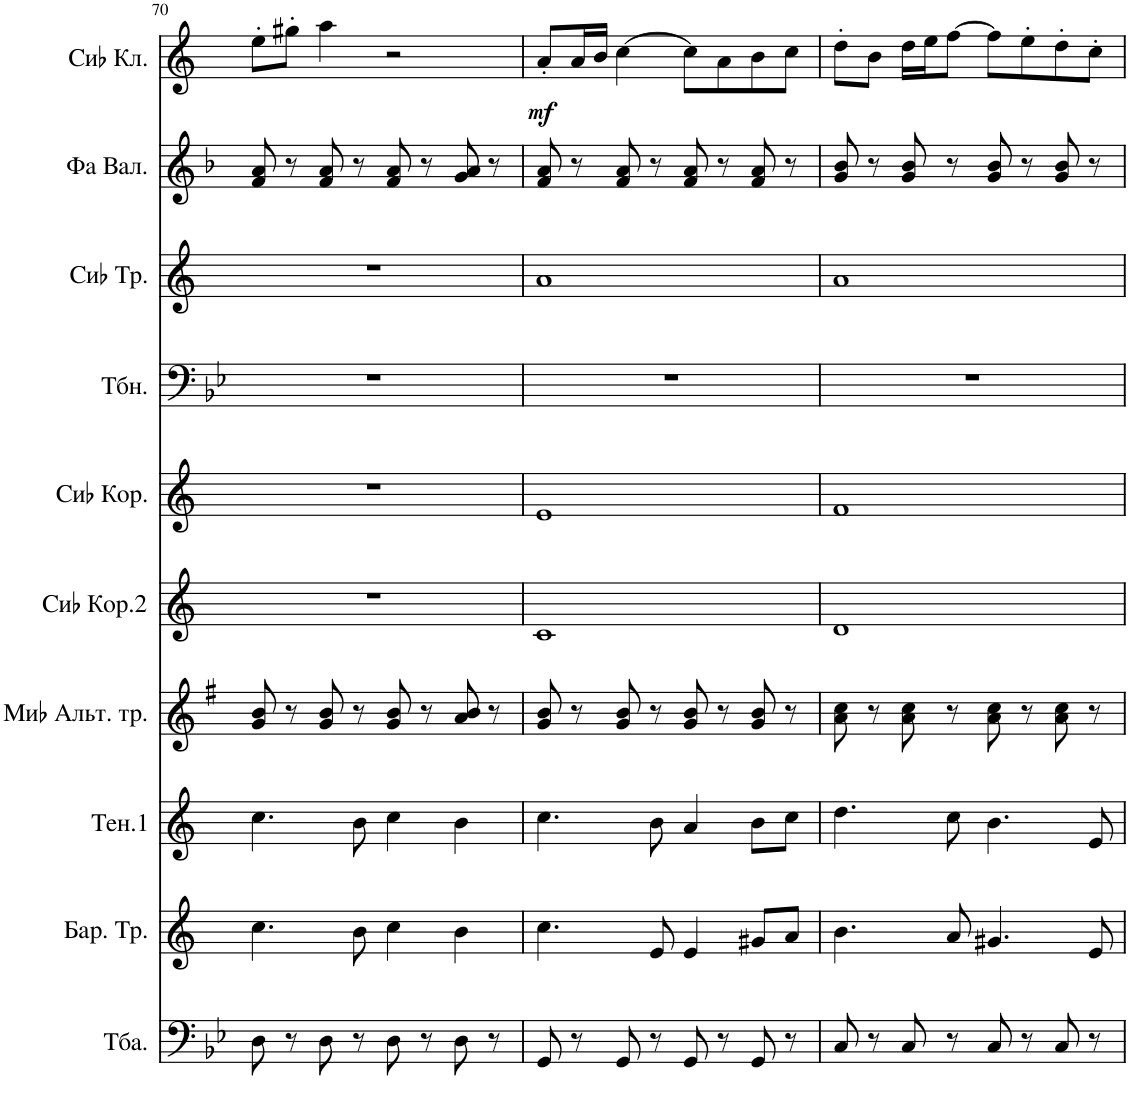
**kern	**kern	**kern	**kern	**kern	**kern	**kern	**kern	**kern	**kern	**dynam
*part10	*part9	*part8	*part7	*part6	*part5	*part4	*part3	*part2	*part1	*part1
*staff10	*staff9	*staff8	*staff7	*staff6	*staff5	*staff4	*staff3	*staff2	*staff1	*staff1
*I"Туба	*I"Баритоновая труба	*I"Тенор 1	*I"Миb Альтовая труба	*I"Сиb Корнет 2	*I"Сиb Корнет	*I"Тромбон	*I"Сиb Труба	*I"Валторна Фа	*I"Сиb Кларнет	*
*	*	*	*I'Миb Альт. тр.	*I'Сиb Кор.2	*I'Сиb Кор.	*	*I'Сиb Тр.	*	*I'Сиb Кл.	*
!!LO:PB:g=z
*clefF4	*clefG2	*clefG2	*clefG2	*clefG2	*clefG2	*clefF4	*clefG2	*clefG2	*clefG2	*
*	*Trd8c14	*Trd8c14	*Trd5c9	*Trd1c2	*Trd1c2	*	*Trd1c2	*Trd4c7	*Trd1c2	*
*k[b-e-]	*k[]	*k[]	*k[f#]	*k[]	*k[]	*k[b-e-]	*k[]	*k[b-]	*k[]	*
*M4/4	*M4/4	*M4/4	*M4/4	*M4/4	*M4/4	*M4/4	*M4/4	*M4/4	*M4/4	*
=70	=70	=70	=70	=70	=70	=70	=70	=70	=70	=70
8D\	4.cc\	4.cc\	8g/ 8b/	1r	1r	1r	1r	8f/ 8a/	8ee'\L	.
8r	.	.	8r	.	.	.	.	8r	8gg#X'\J	.
8D\	.	.	8g/ 8b/	.	.	.	.	8f/ 8a/	4aa\	.
8r	8b\	8b\	8r	.	.	.	.	8r	.	.
8D\	4cc\	4cc\	8g/ 8b/	.	.	.	.	8f/ 8a/	2r	.
8r	.	.	8r	.	.	.	.	8r	.	.
8D\	4b\	4b\	8a/ 8b/	.	.	.	.	8g/ 8a/	.	.
8r	.	.	8r	.	.	.	.	8r	.	.
=71	=71	=71	=71	=71	=71	=71	=71	=71	=71	=71
!	!	!	!	!	!	!	!	!	!	!LO:DY:b
8GG/	4.cc\	4.cc\	8g/ 8b/	1c	1e	1r	1a	8f/ 8a/	8a'/L	mf
8r	.	.	8r	.	.	.	.	8r	16a/L	.
.	.	.	.	.	.	.	.	.	16b/JJ	.
8GG/	.	.	8g/ 8b/	.	.	.	.	8f/ 8a/	[4cc\	.
8r	8e/	8b\	8r	.	.	.	.	8r	.	.
8GG/	4e/	4a/	8g/ 8b/	.	.	.	.	8f/ 8a/	8cc\L]	.
8r	.	.	8r	.	.	.	.	8r	8a\	.
8GG/	8g#X/L	8b\L	8g/ 8b/	.	.	.	.	8f/ 8a/	8b\	.
8r	8a/J	8cc\J	8r	.	.	.	.	8r	8cc\J	.
=72	=72	=72	=72	=72	=72	=72	=72	=72	=72	=72
8C/	4.b\	4.dd\	8a\ 8cc\	1d	1f	1r	1a	8g/ 8b-/	8dd'\L	.
8r	.	.	8r	.	.	.	.	8r	8b\J	.
8C/	.	.	8a\ 8cc\	.	.	.	.	8g/ 8b-/	16dd\LL	.
.	.	.	.	.	.	.	.	.	16ee\J	.
8r	8a/	8cc\	8r	.	.	.	.	8r	[8ff\J	.
8C/	4.g#X/	4.b\	8a\ 8cc\	.	.	.	.	8g/ 8b-/	8ff\L]	.
8r	.	.	8r	.	.	.	.	8r	8ee'\	.
8C/	.	.	8a\ 8cc\	.	.	.	.	8g/ 8b-/	8dd'\	.
8r	8e/	8e/	8r	.	.	.	.	8r	8cc'\J	.
=	=	=	=	=	=	=	=	=	=	=
*-	*-	*-	*-	*-	*-	*-	*-	*-	*-	*-
